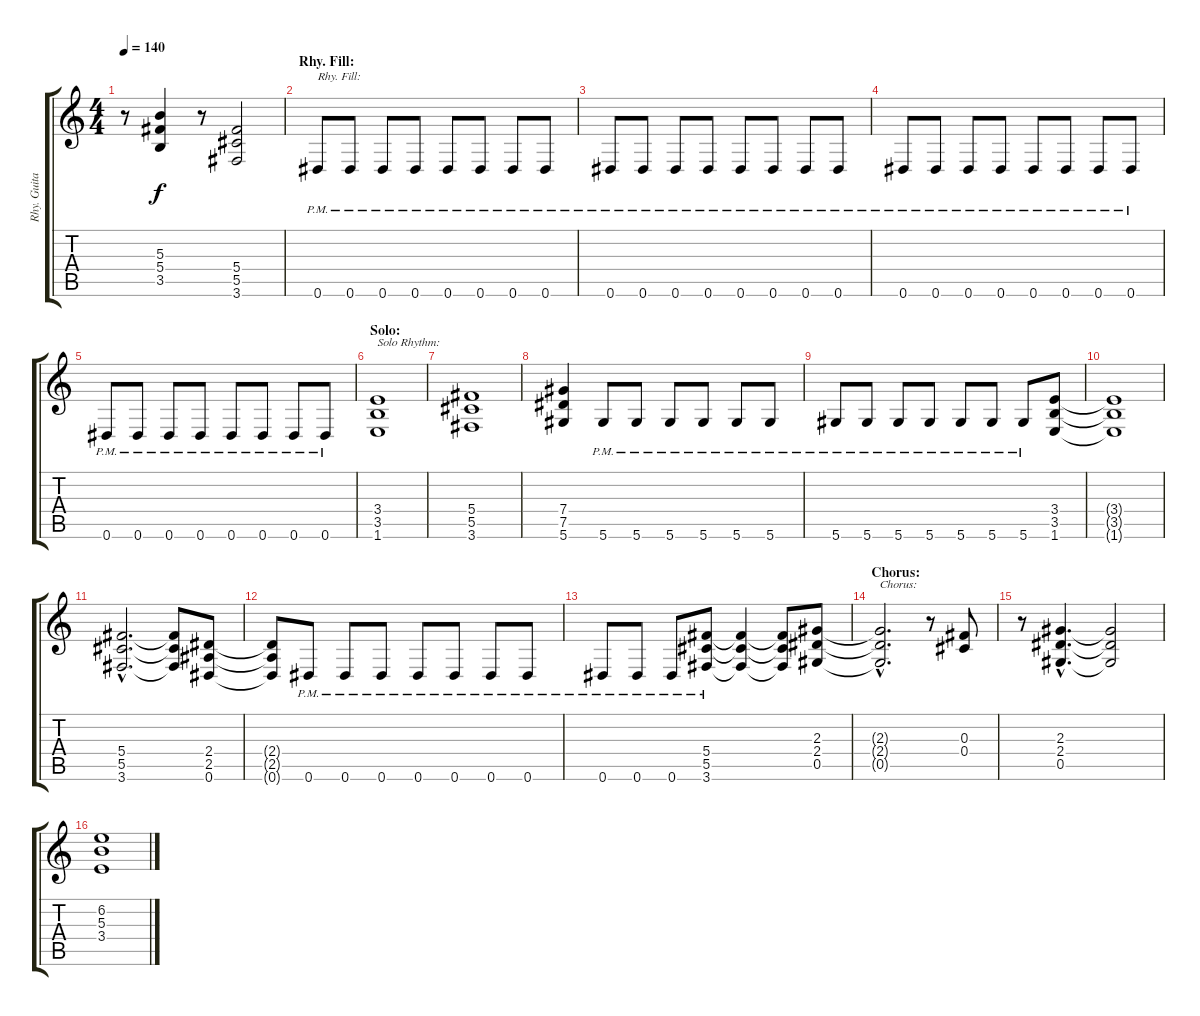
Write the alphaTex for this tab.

\track ("Rhy. Guitar I" "Rhy. Guita") {instrument distortionguitar}
\staff {score tabs}
\tuning (Eb4 Bb3 Gb3 Db3 Ab2 Eb2) {hide}
\ts (4 4)
\tempo 140
\clef g2
\ks c
r.8{dy f} (5.3 5.4 3.5).4 r.8 (5.4 5.5 3.6).2 |
\section ("" "Rhy. Fill:")
0.6{pm}.8{txt "Rhy. Fill:"} 0.6{pm}.8 0.6{pm}.8 0.6{pm}.8 0.6{pm}.8 0.6{pm}.8 0.6{pm}.8 0.6{pm}.8 |
0.6{pm}.8 0.6{pm}.8 0.6{pm}.8 0.6{pm}.8 0.6{pm}.8 0.6{pm}.8 0.6{pm}.8 0.6{pm}.8 |
0.6{pm}.8 0.6{pm}.8 0.6{pm}.8 0.6{pm}.8 0.6{pm}.8 0.6{pm}.8 0.6{pm}.8 0.6{pm}.8 |
0.6{pm}.8 0.6{pm}.8 0.6{pm}.8 0.6{pm}.8 0.6{pm}.8 0.6{pm}.8 0.6{pm}.8 0.6{pm}.8 |
\section ("" "Solo:")
(3.4 3.5 1.6).1{txt "Solo Rhythm:"} |
(5.4 5.5 3.6).1 |
(7.4 7.5 5.6).4 5.6{pm}.8 5.6{pm}.8 5.6{pm}.8 5.6{pm}.8 5.6{pm}.8 5.6{pm}.8 |
5.6{pm}.8 5.6{pm}.8 5.6{pm}.8 5.6{pm}.8 5.6{pm}.8 5.6{pm}.8 5.6{pm}.8 (3.4 3.5 1.6).8 |
(3.4{t} 3.5{t} 1.6{t}).1 |
(5.4{hac} 5.5{hac} 3.6{hac}).2{d} (5.4{t} 5.5{t} 3.6{t}).8 (2.4 2.5 0.6).8 |
(2.4{t} 2.5{t} 0.6{t}).8 0.6{pm}.8 0.6{pm}.8 0.6{pm}.8 0.6{pm}.8 0.6{pm}.8 0.6{pm}.8 0.6{pm}.8 |
0.6{pm}.8 0.6{pm}.8 0.6{pm}.8 (5.4 5.5 3.6{pm}).8 (5.4{t} 5.5{t} 3.6{t}).4 (5.4{t} 5.5{t} 3.6{t}).8 (2.3 2.4 0.5).8 |
\section ("" "Chorus:")
(2.3{hac t} 2.4{hac t} 0.5{hac t}).2{d txt "Chorus:"} r.8 (0.3 0.4).8 |
r.8 (2.3{hac} 2.4{hac} 0.5{hac}).4{d} (2.3{t} 2.4{t} 0.5{t}).2 |
(6.2 5.3 3.4).1
